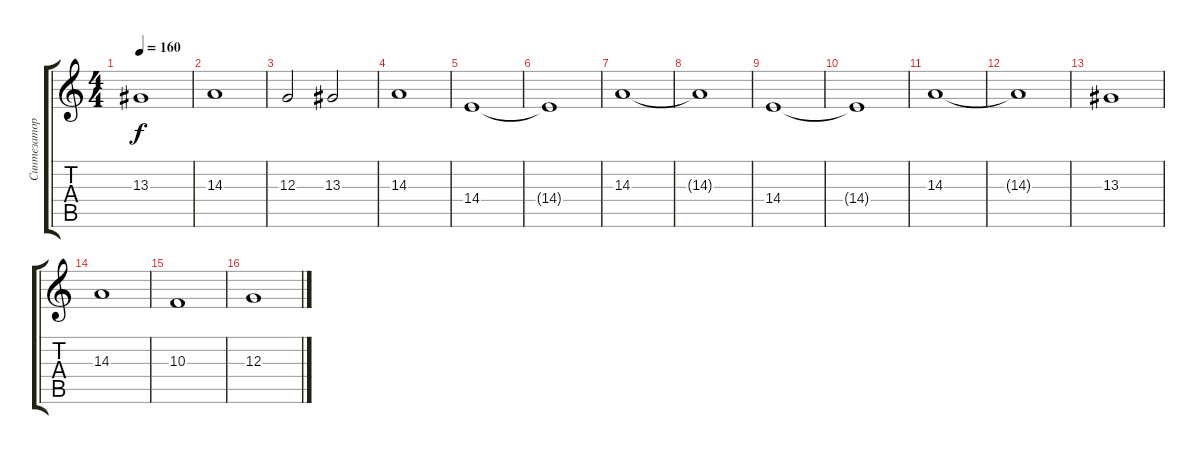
\track ("Синтезатор" "Синтезатор") {instrument pad2warm}
\staff {score tabs}
\tuning (E4 B3 G3 D3 A2 E2) {hide}
\ts (4 4)
\tempo 160
\clef g2
\ks c
13.3.1{dy f} |
14.3.1 |
12.3.2 13.3.2 |
14.3.1 |
14.4.1 |
14.4{t}.1 |
14.3.1 |
14.3{t}.1 |
14.4.1 |
14.4{t}.1 |
14.3.1 |
14.3{t}.1 |
13.3.1 |
14.3.1 |
10.3.1 |
12.3.1
